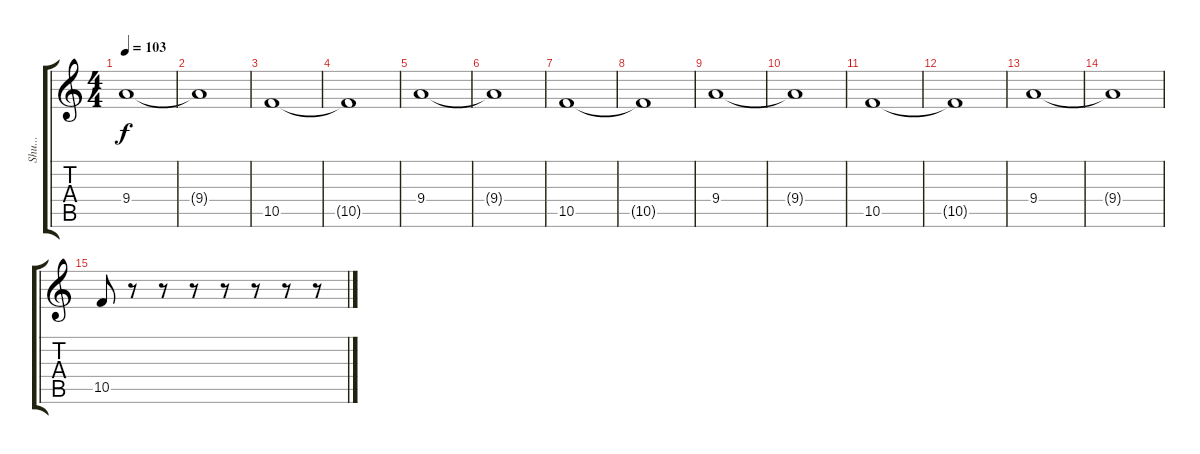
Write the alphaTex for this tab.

\track ("Shu..." "Shu...") {instrument distortionguitar}
\staff {score tabs}
\tuning (D4 A3 F3 C3 G2 C2) {hide}
\ts (4 4)
\tempo 103
\clef g2
\ks c
9.4.1{dy f volume 3 balance 8 instrument electricgrandpiano} |
9.4{t}.1 |
10.5.1 |
10.5{t}.1 |
9.4.1{volume 6} |
9.4{t}.1 |
10.5.1{balance 2} |
10.5{t}.1 |
9.4.1 |
9.4{t}.1 |
10.5.1 |
10.5{t}.1 |
9.4.1 |
9.4{t}.1 |
10.5.8 r.8 r.8 r.8 r.8 r.8 r.8 r.8
